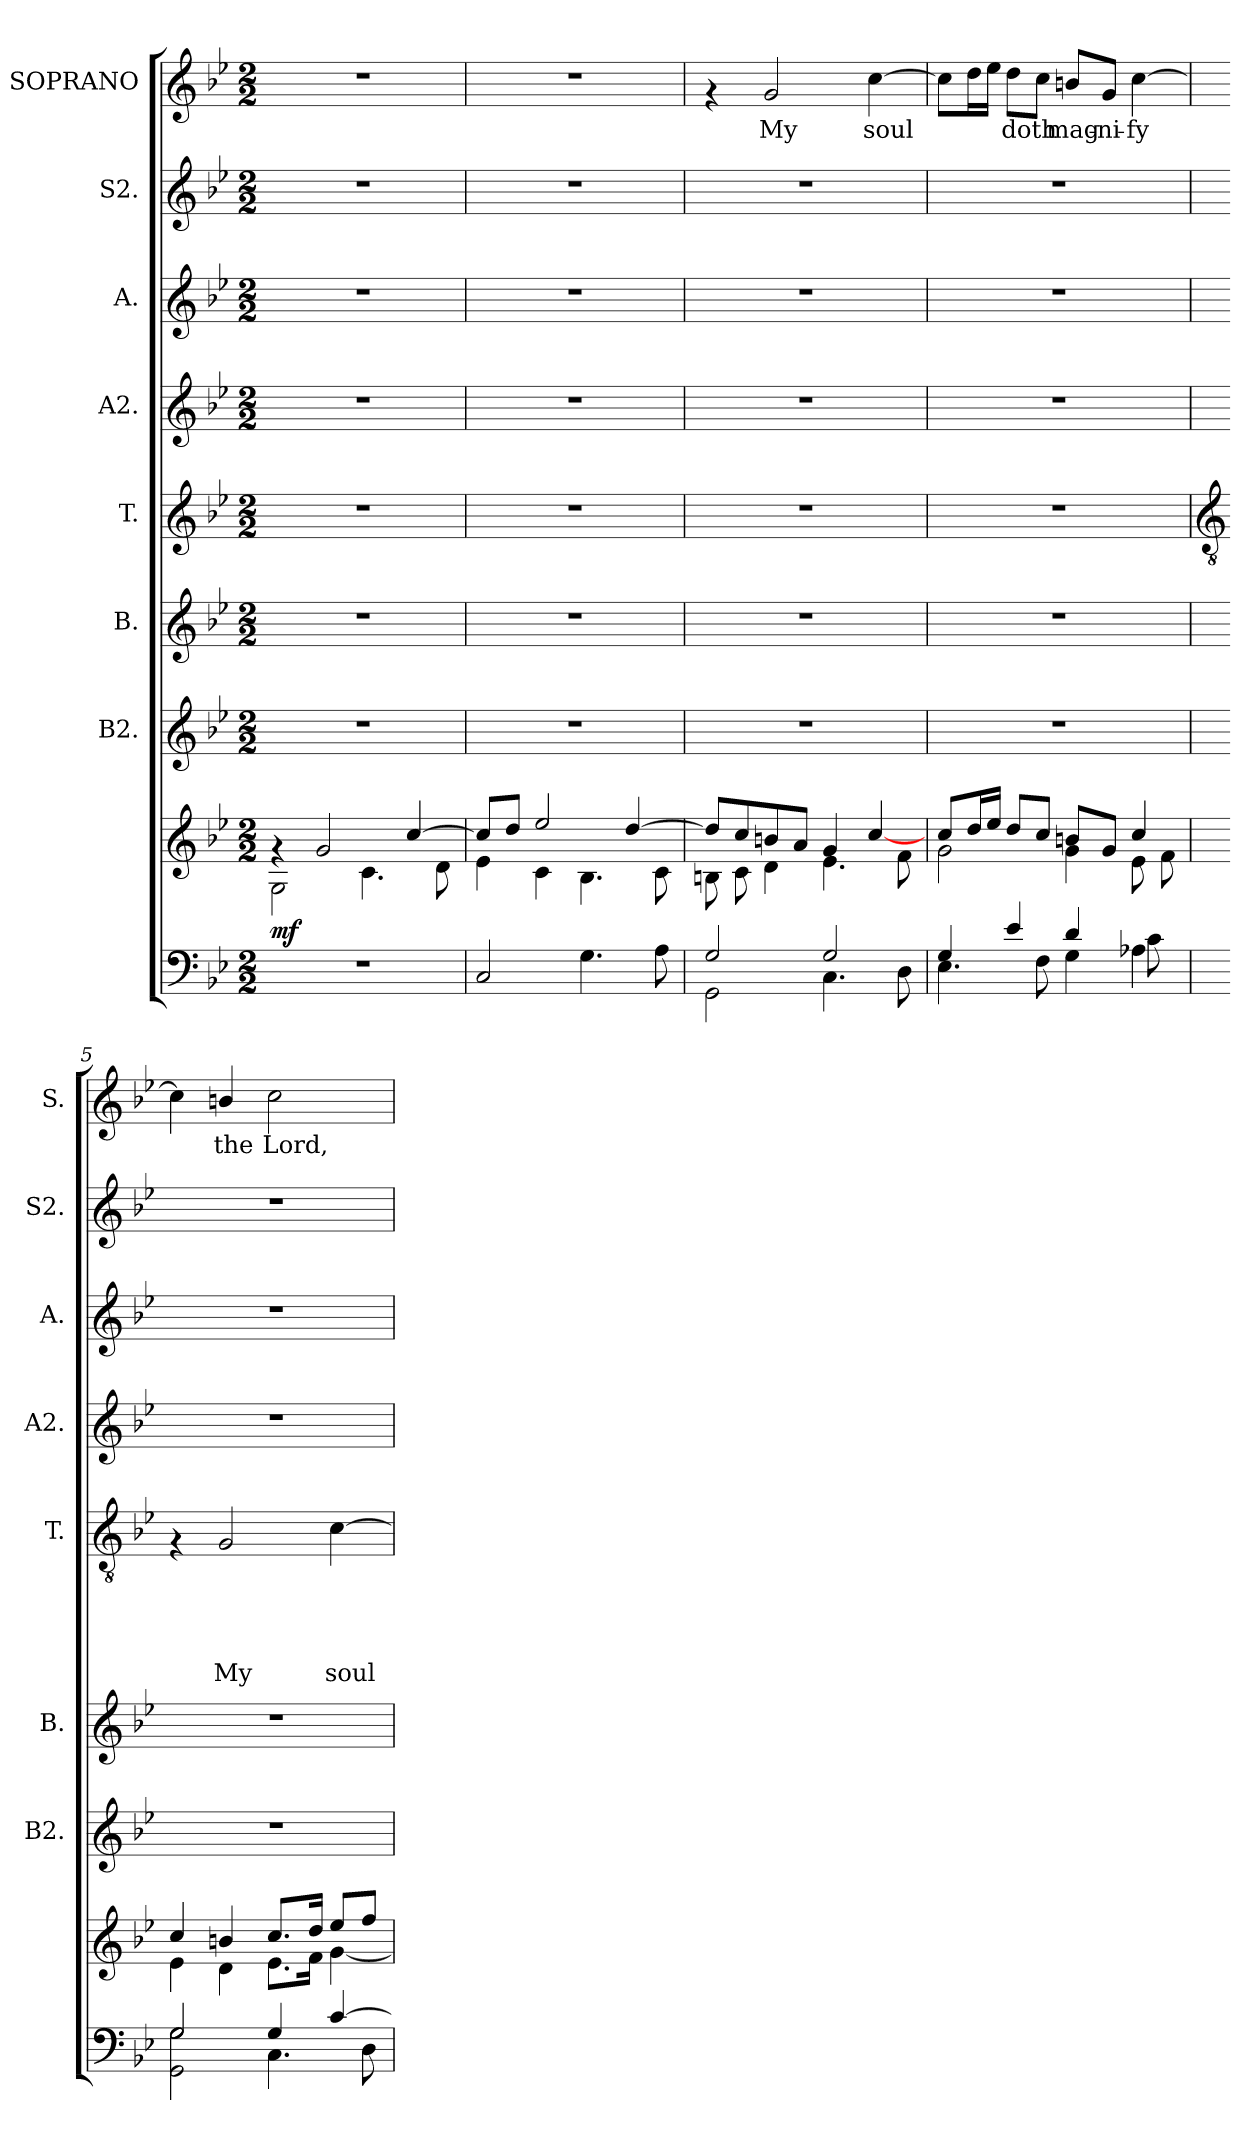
**kern	**dynam	**kern	**kern	**kern	**kern	**text	**text	**text	**text	**text	**kern	**kern	**kern	**kern	**text
*part9	*part9	*part8	*part7	*part6	*part5	*part5	*part5	*part5	*part5	*part5	*part4	*part3	*part2	*part1	*part1
*staff9	*staff9	*staff8	*staff7	*staff6	*staff5	*staff5	*staff5	*staff5	*staff5	*staff5	*staff4	*staff3	*staff2	*staff1	*staff1
*	*	*	*I"B2.	*I"B.	*I"T.	*	*	*	*	*	*I"A2.	*I"A.	*I"S2.	*I"SOPRANO	*
*	*	*	*I'B2.	*I'B.	*I'T.	*	*	*	*	*	*I'A2.	*I'A.	*I'S2.	*I'S.	*
*clefF4	*	*clefG2	*clefG2	*clefG2	*clefG2	*	*	*	*	*	*clefG2	*clefG2	*clefG2	*clefG2	*
*k[b-e-]	*	*k[b-e-]	*k[b-e-]	*k[b-e-]	*k[b-e-]	*	*	*	*	*	*k[b-e-]	*k[b-e-]	*k[b-e-]	*k[b-e-]	*
*B-:	*	*B-:	*B-:	*B-:	*B-:	*	*	*	*	*	*B-:	*B-:	*B-:	*B-:	*
*M2/2	*	*M2/2	*M2/2	*M2/2	*M2/2	*	*	*	*	*	*M2/2	*M2/2	*M2/2	*M2/2	*
=1	=1	=1	=1	=1	=1	=1	=1	=1	=1	=1	=1	=1	=1	=1	=1
*	*	*^	*	*	*	*	*	*	*	*	*	*	*	*	*
!	!LO:DY:a	!	!	!	!	!	!	!	!	!	!	!	!	!	!	!
1r	mf	4rf	2G\	1r	1r	1r	.	.	.	.	.	1r	1r	1r	1r	.
.	.	2g/	.	.	.	.	.	.	.	.	.	.	.	.	.	.
.	.	.	4.c\	.	.	.	.	.	.	.	.	.	.	.	.	.
.	.	[>4cc/	.	.	.	.	.	.	.	.	.	.	.	.	.	.
.	.	.	8d\	.	.	.	.	.	.	.	.	.	.	.	.	.
=2	=2	=2	=2	=2	=2	=2	=2	=2	=2	=2	=2	=2	=2	=2	=2	=2
2C/	.	8cc/L]	4e-\	1r	1r	1r	.	.	.	.	.	1r	1r	1r	1r	.
.	.	8dd/J	.	.	.	.	.	.	.	.	.	.	.	.	.	.
.	.	2ee-/	4c\	.	.	.	.	.	.	.	.	.	.	.	.	.
4.G\	.	.	4.B-\	.	.	.	.	.	.	.	.	.	.	.	.	.
.	.	[>4dd/	.	.	.	.	.	.	.	.	.	.	.	.	.	.
8A\	.	.	8c\	.	.	.	.	.	.	.	.	.	.	.	.	.
=3	=3	=3	=3	=3	=3	=3	=3	=3	=3	=3	=3	=3	=3	=3	=3	=3
*^	*	*	*	*	*	*	*	*	*	*	*	*	*	*	*	*
2G/	2GG\	.	8dd/L]	8Bn\	1r	1r	1r	.	.	.	.	.	1r	1r	1r	4rf	.
.	.	.	8cc/	8c\	.	.	.	.	.	.	.	.	.	.	.	.	.
!	!	!	!	!	!	!	!	!	!	!	!	!	!	!	!	!	!LO:LY:b
.	.	.	8bn/	4d\	.	.	.	.	.	.	.	.	.	.	.	2g/	My
.	.	.	8a/J	.	.	.	.	.	.	.	.	.	.	.	.	.	.
2G/	4.C\	.	4.e-\	4g/	.	.	.	.	.	.	.	.	.	.	.	.	.
!	!	!	!	!	!	!	!	!	!	!	!	!	!	!	!	!	!LO:LY:b
.	.	.	.	[>4cc/	.	.	.	.	.	.	.	.	.	.	.	[>4cc\	soul
.	8D\	.	8f\	.	.	.	.	.	.	.	.	.	.	.	.	.	.
=4	=4	=4	=4	=4	=4	=4	=4	=4	=4	=4	=4	=4	=4	=4	=4	=4	=4
*	*^	*	*	*	*	*	*	*	*	*	*	*	*	*	*	*	*
4G/	4.E-\	2.ryy	.	8cc/L	2g\	1r	1r	1r	.	.	.	.	.	1r	1r	1r	8cc\L]	.
.	.	.	.	16dd/L	.	.	.	.	.	.	.	.	.	.	.	.	16dd\L	.
.	.	.	.	16ee-/JJ	.	.	.	.	.	.	.	.	.	.	.	.	16ee-\JJ	.
!	!	!	!	!	!	!	!	!	!	!	!	!	!	!	!	!	!	!LO:LY:b
4e-/	.	.	.	8dd/L	.	.	.	.	.	.	.	.	.	.	.	.	8dd\L	doth
.	8F\	.	.	8cc/J	.	.	.	.	.	.	.	.	.	.	.	.	8cc\J	.
!	!	!	!	!	!	!	!	!	!	!	!	!	!	!	!	!	!	!LO:LY:b
4d/	4G\	.	.	8bn/L	4g\	.	.	.	.	.	.	.	.	.	.	.	8bn/L	mag-
!	!	!	!	!	!	!	!	!	!	!	!	!	!	!	!	!	!	!LO:LY:b
.	.	.	.	8g/J	.	.	.	.	.	.	.	.	.	.	.	.	8g/J	-ni-
!	!	!	!	!	!	!	!	!	!	!	!	!	!	!	!	!	!	!LO:LY:b
4ryy	4A-X\	8c\	.	4cc/	8e-\	.	.	.	.	.	.	.	.	.	.	.	[<4cc\	-fy
.	.	8ryy	.	.	8f\	.	.	.	.	.	.	.	.	.	.	.	.	.
*v	*v	*v	*	*	*	*	*	*	*	*	*	*	*	*	*	*	*	*
!!LO:LB:g=z
=5	=5	=5	=5	=5	=5	=5	=5	=5	=5	=5	=5	=5	=5	=5	=5	=5
*	*	*	*	*	*	*clefGv2	*	*	*	*	*	*	*	*	*	*
*^	*	*	*	*	*	*	*	*	*	*	*	*	*	*	*	*
2G/	2GG\ 2G\	.	4cc/	4e-\	1r	1r	4rF	.	.	.	.	.	1r	1r	1r	4cc\]	.
!	!	!	!	!	!	!	!	!	!	!	!	!LO:LY:b	!	!	!	!	!LO:LY:b
.	.	.	4bn/	4d\	.	.	2G/	.	.	.	.	My	.	.	.	4bn/	the
!	!	!	!	!	!	!	!	!	!	!	!	!	!	!	!	!	!LO:LY:b
4G/	4.C\	.	8.cc/L	8.e-\L	.	.	.	.	.	.	.	.	.	.	.	2cc\	Lord,
.	.	.	16dd/Jk	16f\Jk	.	.	.	.	.	.	.	.	.	.	.	.	.
!	!	!	!	!	!	!	!	!	!	!	!	!LO:LY:b	!	!	!	!	!
[>4c/	.	.	8ee-/L	[<4g\	.	.	[>4c\	.	.	.	.	soul	.	.	.	.	.
.	8D\	.	8ff/J	.	.	.	.	.	.	.	.	.	.	.	.	.	.
*v	*v	*	*	*	*	*	*	*	*	*	*	*	*	*	*	*	*
*	*	*v	*v	*	*	*	*	*	*	*	*	*	*	*	*	*
=	=	=	=	=	=	=	=	=	=	=	=	=	=	=	=
*-	*-	*-	*-	*-	*-	*-	*-	*-	*-	*-	*-	*-	*-	*-	*-
